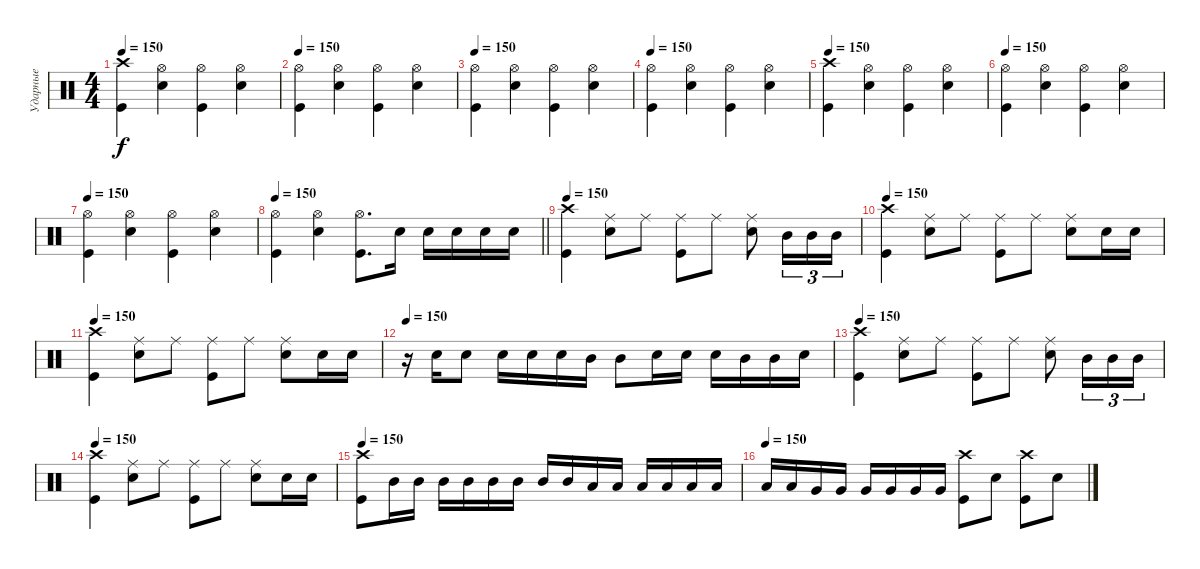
\track ("Ударные" "Ударные") {instrument percussion}
\staff {score}
\articulation defaults
\ts (4 4)
\tempo 150
\clef neutral
\ks c
("Crash high (hit)" "Kick (hit)").4{dy f} ("Hi-Hat (open)" "Snare (hit) 2").4 ("Hi-Hat (open)" "Kick (hit)").4 ("Hi-Hat (open)" "Snare (hit) 2").4 |
\tempo 150
("Hi-Hat (open)" "Kick (hit)").4 ("Hi-Hat (open)" "Snare (hit) 2").4 ("Hi-Hat (open)" "Kick (hit)").4 ("Hi-Hat (open)" "Snare (hit) 2").4 |
\tempo 150
("Hi-Hat (open)" "Kick (hit)").4 ("Hi-Hat (open)" "Snare (hit) 2").4 ("Hi-Hat (open)" "Kick (hit)").4 ("Hi-Hat (open)" "Snare (hit) 2").4 |
\tempo 150
("Hi-Hat (open)" "Kick (hit)").4 ("Hi-Hat (open)" "Snare (hit) 2").4 ("Hi-Hat (open)" "Kick (hit)").4 ("Hi-Hat (open)" "Snare (hit) 2").4 |
\tempo 150
("Crash high (hit)" "Kick (hit)").4 ("Hi-Hat (open)" "Snare (hit) 2").4 ("Hi-Hat (open)" "Kick (hit)").4 ("Hi-Hat (open)" "Snare (hit) 2").4 |
\tempo 150
("Hi-Hat (open)" "Kick (hit)").4 ("Hi-Hat (open)" "Snare (hit) 2").4 ("Hi-Hat (open)" "Kick (hit)").4 ("Hi-Hat (open)" "Snare (hit) 2").4 |
\tempo 150
("Hi-Hat (open)" "Kick (hit)").4 ("Hi-Hat (open)" "Snare (hit) 2").4 ("Hi-Hat (open)" "Kick (hit)").4 ("Hi-Hat (open)" "Snare (hit) 2").4 |
\tempo 150
\barLineRight lightlight
("Hi-Hat (open)" "Kick (hit)").4 ("Hi-Hat (open)" "Snare (hit) 2").4 ("Hi-Hat (open)" "Kick (hit)").8{d} "Snare (hit) 2".16 "Snare (hit) 2".16 "Snare (hit) 2".16 "Snare (hit) 2".16 "Snare (hit) 2".16 |
\tempo 150
("Crash high (hit)" "Kick (hit)").4 ("Ride (middle)" "Snare (hit) 2").8 "Ride (middle)".8 ("Ride (middle)" "Kick (hit)").8 "Ride (middle)".8 ("Ride (middle)" "Snare (hit) 2").8 "Mid Tom (hit)".16{tu (3 2)} "Mid Tom (hit)".16{tu (3 2)} "Mid Tom (hit)".16{tu (3 2)} |
\tempo 150
("Crash high (hit)" "Kick (hit)").4 ("Ride (middle)" "Snare (hit) 2").8 "Ride (middle)".8 ("Ride (middle)" "Kick (hit)").8 "Ride (middle)".8 ("Ride (middle)" "Snare (hit) 2").8 "Snare (hit) 2".16 "Snare (hit) 2".16 |
\tempo 150
("Crash high (hit)" "Kick (hit)").4 ("Ride (middle)" "Snare (hit) 2").8 "Ride (middle)".8 ("Ride (middle)" "Kick (hit)").8 "Ride (middle)".8 ("Ride (middle)" "Snare (hit) 2").8 "Snare (hit) 2".16 "Snare (hit) 2".16 |
\tempo 150
r.16 "Snare (hit) 2".16 "Snare (hit) 2".8 "Snare (hit) 2".16 "Snare (hit) 2".16 "Snare (hit) 2".16 "Mid Tom (hit)".16 "Mid Tom (hit)".8 "Snare (hit) 2".16 "Snare (hit) 2".16 "Snare (hit) 2".16 "Mid Tom (hit)".16 "Mid Tom (hit)".16 "Snare (hit) 2".16 |
\tempo 150
("Crash high (hit)" "Kick (hit)").4 ("Ride (middle)" "Snare (hit) 2").8 "Ride (middle)".8 ("Ride (middle)" "Kick (hit)").8 "Ride (middle)".8 ("Ride (middle)" "Snare (hit) 2").8 "Mid Tom (hit)".16{tu (3 2)} "Mid Tom (hit)".16{tu (3 2)} "Mid Tom (hit)".16{tu (3 2)} |
\tempo 150
("Crash high (hit)" "Kick (hit)").4 ("Ride (middle)" "Snare (hit) 2").8 "Ride (middle)".8 ("Ride (middle)" "Kick (hit)").8 "Ride (middle)".8 ("Ride (middle)" "Snare (hit) 2").8 "Snare (hit) 2".16 "Snare (hit) 2".16 |
\tempo 150
("Crash high (hit)" "Kick (hit)").8 "Mid Tom (hit)".16 "Mid Tom (hit)".16 "Mid Tom (hit)".16 "Mid Tom (hit)".16 "Mid Tom (hit)".16 "Mid Tom (hit)".16 "Mid Tom (hit)".16 "Mid Tom (hit)".16 "Low Tom (hit)".16 "Low Tom (hit)".16 "Low Tom (hit)".16 "Low Tom (hit)".16 "Low Tom (hit)".16 "Low Tom (hit)".16 |
\tempo (150)
"Low Tom (hit)".16 "Low Tom (hit)".16 "Very Low Tom (hit)".16 "Very Low Tom (hit)".16 "Very Low Tom (hit)".16 "Very Low Tom (hit)".16 "Very Low Tom (hit)".16 "Very Low Tom (hit)".16 ("Crash high (hit)" "Kick (hit)").8 "Snare (hit) 2".8 ("Crash high (hit)" "Kick (hit)").8 "Snare (hit) 2".8
